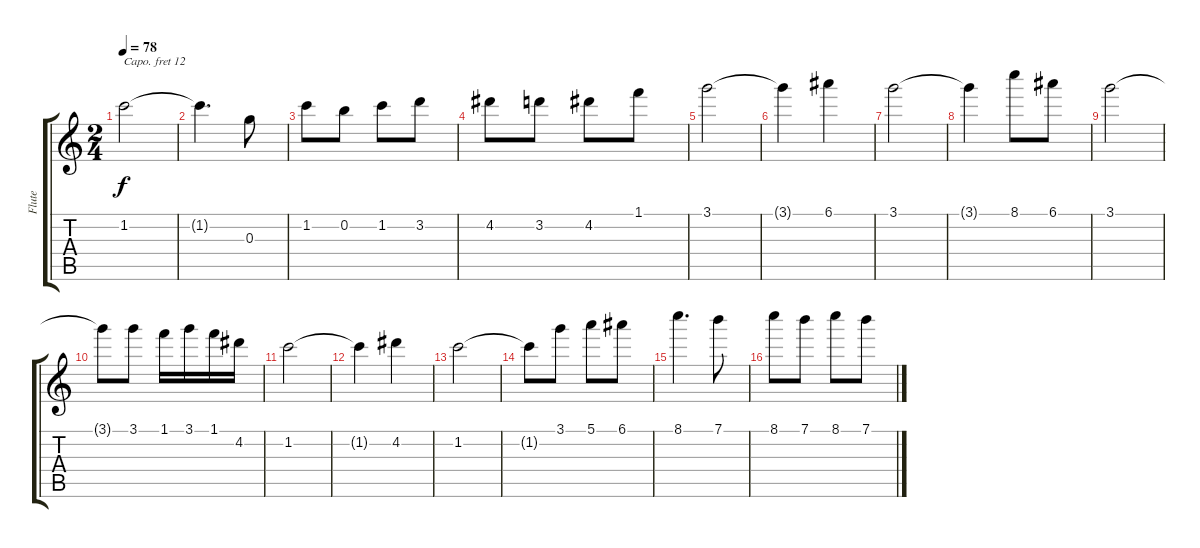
\track ("Flute" "Flute") {instrument overdrivenguitar}
\staff {score tabs}
\capo 12
\tuning (E4 B3 G3 D3 A2 E2) {hide}
\ts (2 4)
\tempo 78
\clef g2
\ks c
1.2.2{dy f} |
1.2{t}.4{d} 0.3.8 |
1.2.8 0.2.8 1.2.8 3.2.8 |
4.2.8 3.2.8 4.2.8 1.1.8 |
3.1.2 |
3.1{t}.4 6.1.4 |
3.1.2 |
3.1{t}.4 8.1.8 6.1.8 |
3.1.2 |
3.1{t}.8 3.1.8 1.1.16 3.1.16 1.1.16 4.2.16 |
1.2.2 |
1.2{t}.4 4.2.4 |
1.2.2 |
1.2{t}.8 3.1.8 5.1.8 6.1.8 |
8.1.4{d} 7.1.8 |
8.1.8 7.1.8 8.1.8 7.1.8
